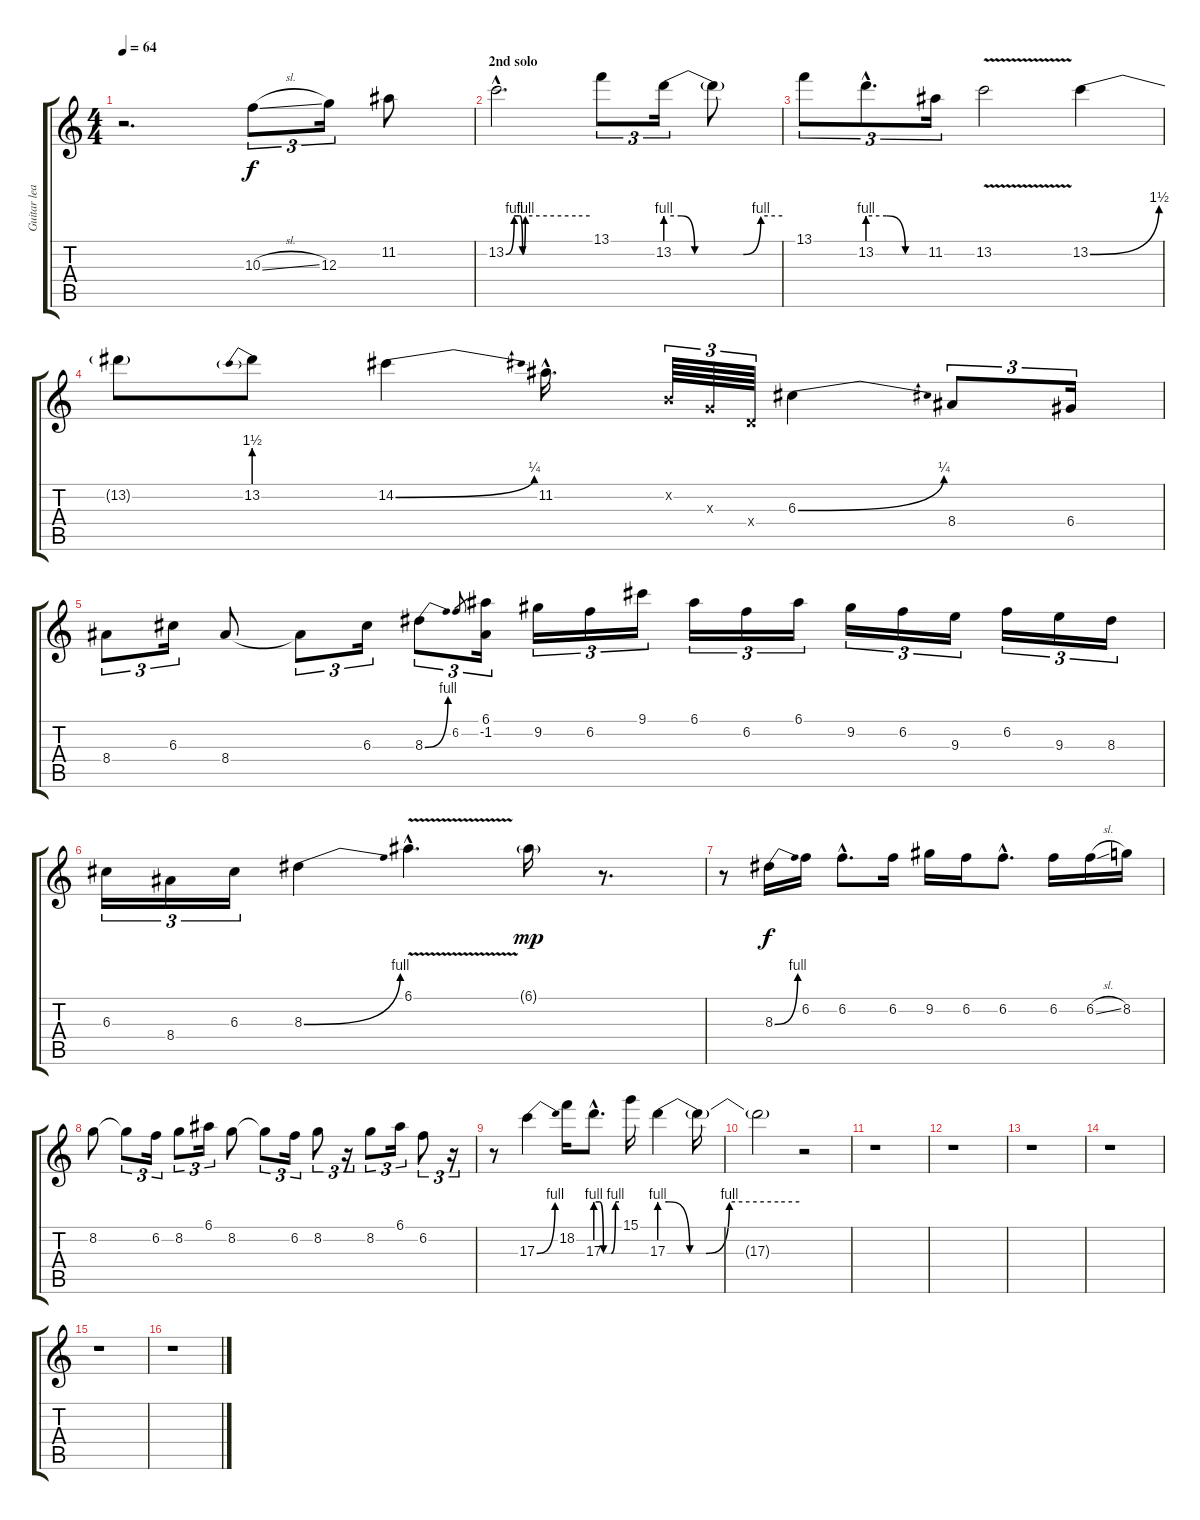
\track ("Guitar lead" "Guitar lea") {instrument distortionguitar}
\staff {score tabs}
\tuning (E4 B3 G3 D3 A2 E2) {hide}
\ts (4 4)
\tempo 64
\clef g2
\ks c
r.2{d dy f} 10.3{sl}.8{tu (3 2)} 12.3.16{tu (3 2)} 11.2.8 |
\section ("" "2nd solo")
13.2{be (custom 0 0 6 4 10 4 12 0 14 4 50 4 60 4) hac}.2{d} 13.1.8{tu (3 2)} 13.2{be (custom 0 4 8 4 15 0 40 0 49 4 60 4)}.16{tu (3 2)} 13.2{t}.8 |
13.1.8{tu (3 2)} 13.2{be (custom 0 4 20 4 40 0 60 0) hac}.8{d tu (3 2)} 11.2.16{tu (3 2)} 13.2{v}.2 13.2{be (bend 0 0 60 6)}.4 |
13.2{t}.8 13.2{be (prebend 0 6 60 6)}.8 14.2{be (bend 0 0 60 1)}.4 11.2{hac}.16{d} 0.2{x}.64{tu (3 2)} 0.3{x}.64{tu (3 2)} 0.4{x}.64{tu (3 2)} 6.3{be (bend 0 0 60 1)}.4 8.4.8{tu (3 2)} 6.4.16{tu (3 2)} |
8.4.8{tu (3 2)} 6.3.16{tu (3 2)} 8.4.8 8.4{t}.8{tu (3 2)} 6.3.16{tu (3 2)} 8.3{be (bend 0 0 60 4)}.8{tu (3 2)} 6.2.8{gr} (6.1 -1.2).16{tu (3 2)} 9.2.16{tu (3 2)} 6.2.16{tu (3 2)} 9.1.16{tu (3 2)} 6.1.16{tu (3 2)} 6.2.16{tu (3 2)} 6.1.16{tu (3 2)} 9.2.16{tu (3 2)} 6.2.16{tu (3 2)} 9.3.16{tu (3 2)} 6.2.16{tu (3 2)} 9.3.16{tu (3 2)} 8.3.16{tu (3 2)} |
6.3.16{tu (3 2)} 8.4.16{tu (3 2)} 6.3.16{tu (3 2)} 8.3{be (bend 0 0 60 4)}.4 6.1{v hac}.4{d} 6.1{g}.16{dy mp} r.8{d} |
r.8 8.3{be (bend 0 0 60 4)}.16{dy f} 6.2.16 6.2{hac}.8{d} 6.2.16 9.2.16 6.2.16 6.2{hac}.8{d} 6.2.16 6.2{sl}.16 8.2.16 |
8.2.8 8.2{t}.8{tu (3 2)} 6.2.16{tu (3 2)} 8.2.8{tu (3 2)} 6.1.16{tu (3 2)} 8.2.8 8.2{t}.8{tu (3 2)} 6.2.16{tu (3 2)} 8.2.8{tu (3 2)} r.16{tu (3 2)} 8.2.8{tu (3 2)} 6.1.16{tu (3 2)} 6.2.8{tu (3 2)} r.16{tu (3 2)} |
r.8 17.3{be (bend 0 0 60 4)}.4 18.2.16 17.3{be (custom 0 4 11 4 20 0 40 0 51 4 60 4) hac}.8{d} 15.1.16 17.3{be (custom 0 4 4 4 13 0 20 0 30 4 51 4 60 4)}.4 17.3{t}.16 |
17.3{t}.2 r.2 |
r.1 |
r.1 |
r.1 |
r.1 |
r.1 |
r.1
